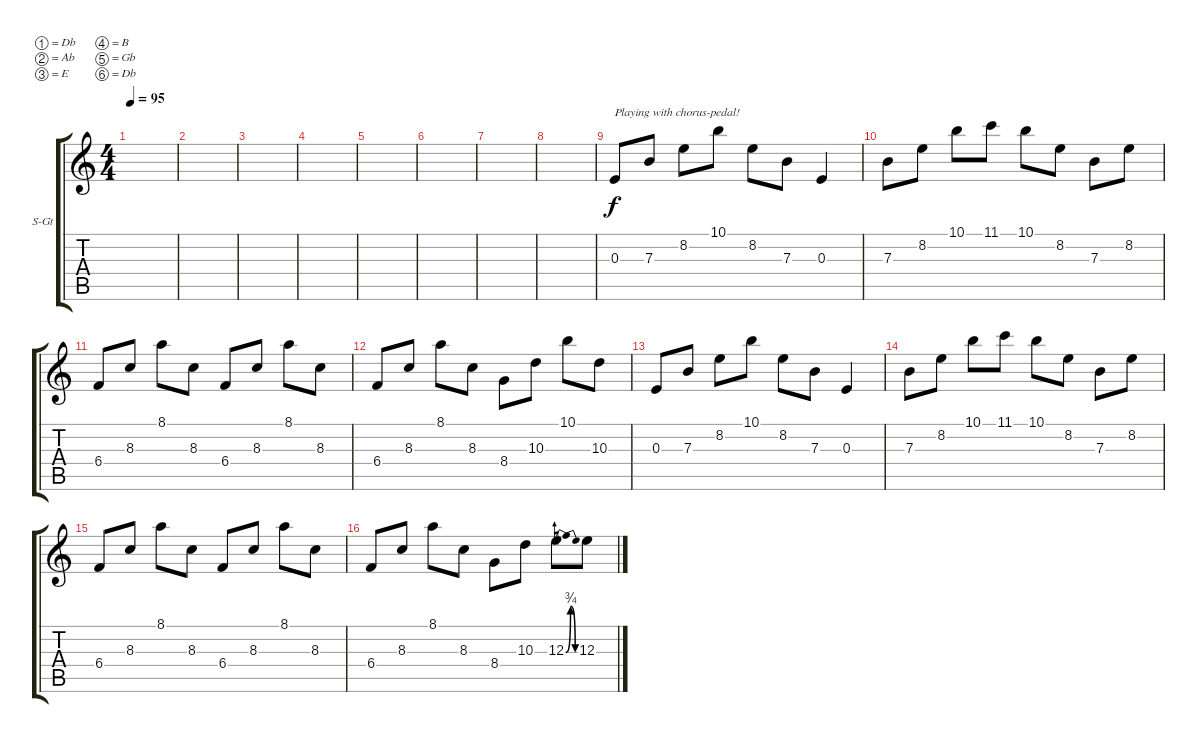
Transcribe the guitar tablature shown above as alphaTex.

\bracketExtendMode groupsimilarinstruments
\firstSystemTrackNameOrientation horizontal
\otherSystemsTrackNameOrientation horizontal
\track ("Clean Guitar" "S-Gt") {instrument acousticguitarsteel}
\staff {score tabs}
\tuning (Db4 Ab3 E3 B2 Gb2 Db2)
\ts (4 4)
\tempo 95
\clef g2
\ks c
|
|
|
|
|
|
|
|
0.3.8{txt "Playing with chorus-pedal!"} 7.3.8 8.2.8 10.1.8 8.2.8 7.3.8 0.3.4 |
7.3.8 8.2.8 10.1.8 11.1.8 10.1.8 8.2.8 7.3.8 8.2.8 |
6.4.8 8.3.8 8.1.8 8.3.8 6.4.8 8.3.8 8.1.8 8.3.8 |
6.4.8 8.3.8 8.1.8 8.3.8 8.4.8 10.3.8 10.1.8 10.3.8 |
0.3.8 7.3.8 8.2.8 10.1.8 8.2.8 7.3.8 0.3.4 |
7.3.8 8.2.8 10.1.8 11.1.8 10.1.8 8.2.8 7.3.8 8.2.8 |
6.4.8 8.3.8 8.1.8 8.3.8 6.4.8 8.3.8 8.1.8 8.3.8 |
6.4.8 8.3.8 8.1.8 8.3.8 8.4.8 10.3.8 12.3{be (bendrelease 0 0 10.2 3 20.4 3 30 0)}.8 12.3.8
